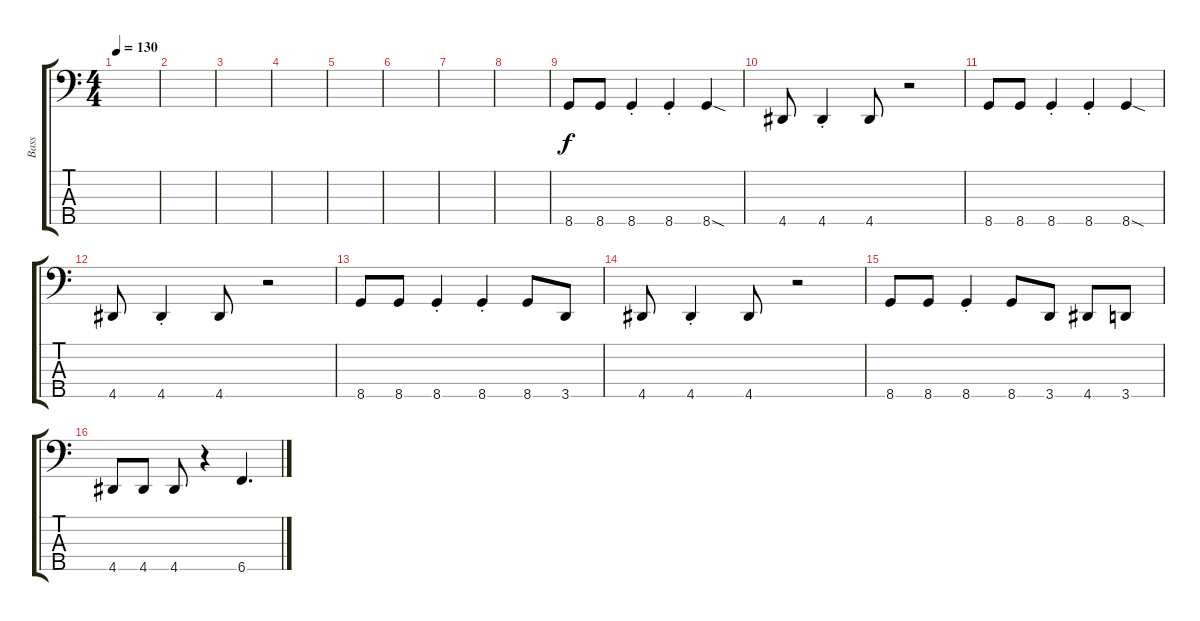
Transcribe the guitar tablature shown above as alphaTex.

\track ("Bass" "Bass") {instrument electricbassfinger}
\staff {score tabs}
\tuning (G2 D2 A1 E1 B0) {hide}
\ts (4 4)
\tempo 130
\clef f4
\ks c
|
|
|
|
|
|
|
|
8.5.8 8.5.8 8.5{st}.4 8.5{st}.4 8.5{sod}.4 |
4.5.8 4.5{st}.4 4.5.8 r.2 |
8.5.8 8.5.8 8.5{st}.4 8.5{st}.4 8.5{sod}.4 |
4.5.8 4.5{st}.4 4.5.8 r.2 |
8.5.8 8.5.8 8.5{st}.4 8.5{st}.4 8.5.8 3.5.8 |
4.5.8 4.5{st}.4 4.5.8 r.2 |
8.5.8 8.5.8 8.5{st}.4 8.5.8 3.5.8 4.5.8 3.5.8 |
4.5.8 4.5.8 4.5.8 r.4 6.5.4{d}
